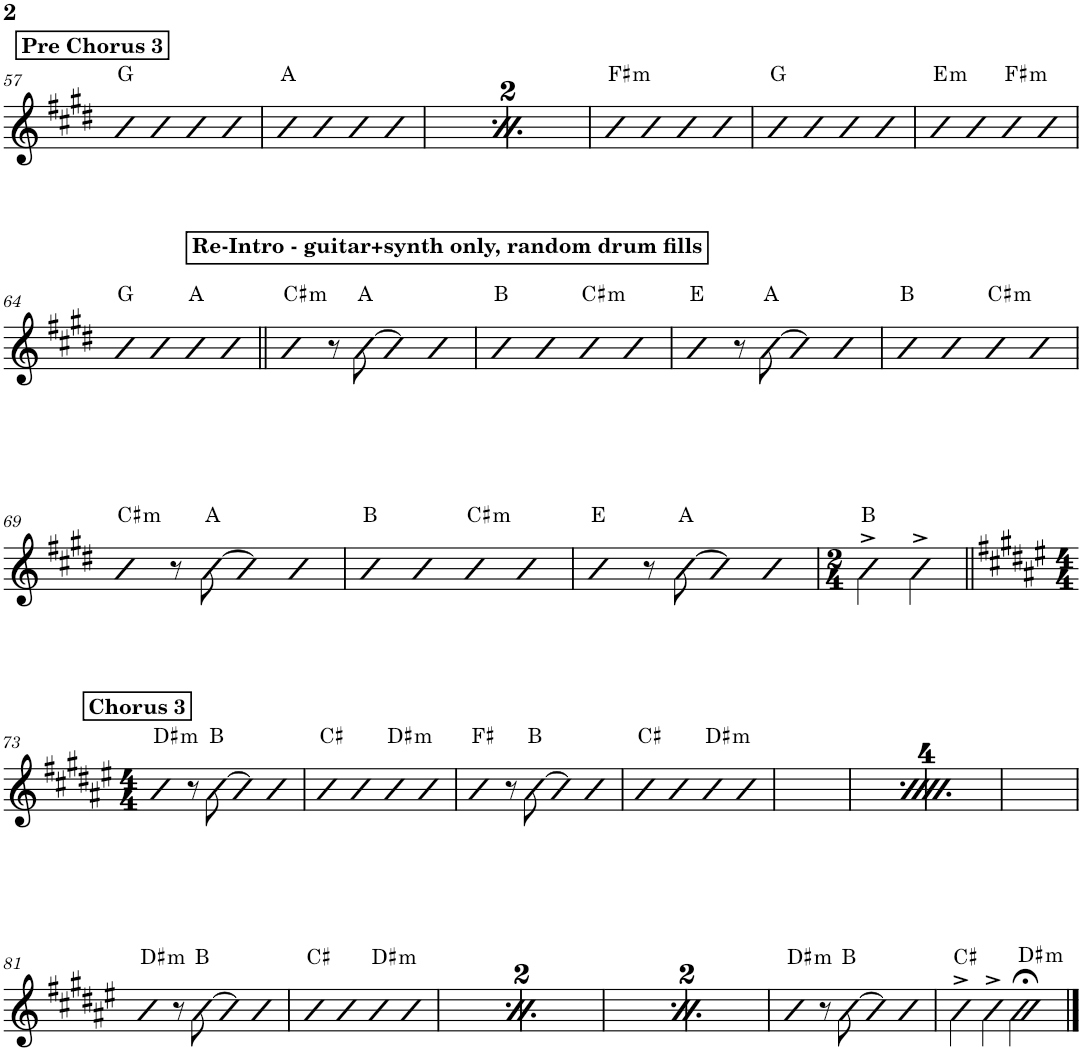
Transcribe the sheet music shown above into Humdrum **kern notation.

**kern	**harte
*part1	*part1
*staff1	*
*I"Piano	*
*I'Pno.	*
!!LO:PB:g=z
*clefG2	*
*k[f#c#g#d#]	*
*M4/4	*
!!LO:REH:place=s1:a:B:cj:t=Pre Chorus 3
=57	=57
4b	G:maj
4b	.
4b	.
4b	.
=58	=58
4b	A:maj
4b	.
4b	.
4b	.
!!LO:REH:place=s1:a:B:cj:t=Pre Chorus 3
=59	=59
4b	G:maj
4b	.
4b	.
4b	.
=60	=60
4b	A:maj
4b	.
4b	.
4b	.
=61	=61
!	!LO:H:kt=m
4b	F#:min
4b	.
4b	.
4b	.
=62	=62
4b	G:maj
4b	.
4b	.
4b	.
=63	=63
!	!LO:H:kt=m
4b	E:min
4b	.
!	!LO:H:kt=m
4b	F#:min
4b	.
!!LO:LB:g=z
=64	=64
4b	G:maj
4b	.
4b	A:maj
4b	.
!!LO:REH:place=s1:a:B:cj:t=Re-Intro - guitar+synth only, random drum fills
=65||	=65||
!	!LO:H:kt=m
4b	C#:min
8r	.
[8b\	A:maj
4b]	.
4b	.
=66	=66
4b	B:maj
4b	.
!	!LO:H:kt=m
4b	C#:min
4b	.
=67	=67
4b	E:maj
8r	.
[8b\	A:maj
4b]	.
4b	.
=68	=68
4b	B:maj
4b	.
!	!LO:H:kt=m
4b	C#:min
4b	.
!!LO:LB:g=z
=69	=69
!	!LO:H:kt=m
4b	C#:min
8r	.
[8b\	A:maj
4b]	.
4b	.
=70	=70
4b	B:maj
4b	.
!	!LO:H:kt=m
4b	C#:min
4b	.
=71	=71
4b	E:maj
8r	.
[8b\	A:maj
4b]	.
4b	.
=72	=72
*M2/4	*
4b^\	B:maj
4b^\	.
!!LO:LB:g=z
!!LO:REH:place=s1:a:B:cj:t=Chorus 3
=73||	=73||
*k[f#c#g#d#a#e#]	*
*M4/4	*
!	!LO:H:kt=m
4cc#	D#:min
8r	.
[8cc#\	B:maj
4cc#]	.
4cc#	.
=74	=74
4cc#	C#:maj
4cc#	.
!	!LO:H:kt=m
4cc#	D#:min
4cc#	.
=75	=75
4cc#	F#:maj
8r	.
[8cc#\	B:maj
4cc#]	.
4cc#	.
=76	=76
4cc#	C#:maj
4cc#	.
!	!LO:H:kt=m
4cc#	D#:min
4cc#	.
!!LO:REH:place=s1:a:B:cj:t=Chorus 3
=77	=77
!	!LO:H:kt=m
4cc#	D#:min
8r	.
[8cc#\	B:maj
4cc#]	.
4cc#	.
=78	=78
4cc#	C#:maj
4cc#	.
!	!LO:H:kt=m
4cc#	D#:min
4cc#	.
=79	=79
4cc#	F#:maj
8r	.
[8cc#\	B:maj
4cc#]	.
4cc#	.
=80	=80
4cc#	C#:maj
4cc#	.
!	!LO:H:kt=m
4cc#	D#:min
4cc#	.
!!LO:LB:g=z
=81	=81
!	!LO:H:kt=m
4cc#	D#:min
8r	.
[8cc#\	B:maj
4cc#]	.
4cc#	.
=82	=82
4cc#	C#:maj
4cc#	.
!	!LO:H:kt=m
4cc#	D#:min
4cc#	.
=83	=83
!	!LO:H:kt=m
4cc#	D#:min
8r	.
[8cc#\	B:maj
4cc#]	.
4cc#	.
=84	=84
4cc#	C#:maj
4cc#	.
!	!LO:H:kt=m
4cc#	D#:min
4cc#	.
=85	=85
!	!LO:H:kt=m
4cc#	D#:min
8r	.
[8cc#\	B:maj
4cc#]	.
4cc#	.
=86	=86
4cc#	C#:maj
4cc#	.
!	!LO:H:kt=m
4cc#	D#:min
4cc#	.
=87	=87
!	!LO:H:kt=m
4cc#	D#:min
8r	.
[8cc#\	B:maj
4cc#]	.
4cc#	.
=88	=88
4cc#^\	C#:maj
4cc#^\	.
!	!LO:H:kt=m
2cc#;<\	D#:min
==	==
*-	*-
